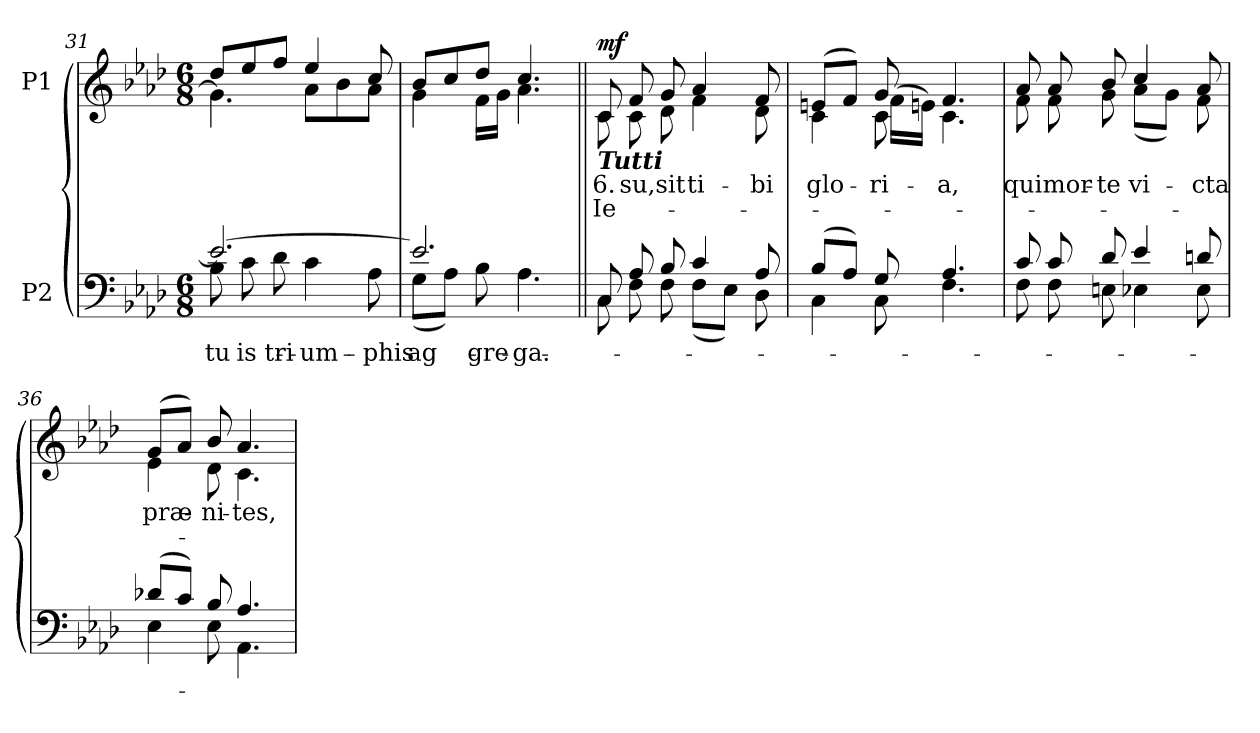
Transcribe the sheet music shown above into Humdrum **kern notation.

**kern	**text	**kern	**text	**text	**dynam
*part2	*part2	*part1	*part1	*part1	*part1
*staff2	*staff2	*staff1	*staff1	*staff1	*staff1
*I"P2	*	*I"P1	*	*	*
*clefF4	*	*clefG2	*	*	*
*k[b-e-a-d-]	*	*k[b-e-a-d-]	*	*	*
*A-:	*	*A-:	*	*	*
*M6/8	*	*M6/8	*	*	*
=31	=31	=31	=31	=31	=31
*^	*	*	*	*	*
!	!	!LO:LY:b:color=#000000	!	!	!	!
*	*	*	*^	*	*	*
2.e-i/_	8B-i\	tu-	8dd-i/L	4.gi\]	.	.	.
!	!	!LO:LY:b:color=#000000	!	!	!	!	!
.	8ci\	-is	8ee-i/	.	.	.	.
!	!	!LO:LY:b:color=#000000	!	!	!	!	!
.	8d-i\	tri-	8ffi/J	.	.	.	.
!	!	!LO:LY:b:color=#000000	!	!	!	!	!
.	4ci\	-um-	4ee-i/	8a-i\L	.	.	.
.	.	.	.	8b-i\	.	.	.
!	!	!LO:LY:b:color=#000000	!	!	!	!	!
.	8A-i\	-phis	8cci/	8a-i\J	.	.	.
=32	=32	=32	=32	=32	=32	=32	=32
!	!	!LO:LY:b:color=#000000	!	!	!	!	!
2.e-i/]	(8Gi\L	ag-	8b-i/L	4gi\	.	.	.
.	8A-i\J)	.	8cci/	.	.	.	.
!	!	!LO:LY:b:color=#000000	!	!	!	!	!
.	8B-i\	-gre-	8dd-i/J	16fi\LL	.	.	.
.	.	.	.	16gi\JJ	.	.	.
!	!	!LO:LY:b:color=#000000	!	!	!	!	!
.	4.A-i\	-ga.	4.cci/	4.a-i\	.	.	.
!!LO:LB:g=z	!!
=33||	=33||	=33||	=33||	=33||	=33||	=33||	=33||
!	!	!	!LO:TX:b:Bi:t=Tutti	!	!	!	!
!	!	!	!	!	!LO:LY:b:color=#000000	!LO:LY:b:color=#000000	!
8Ci/	8Ci\	.	8ci/	8ci\	6.	Ie-	mf
!	!	!	!	!	!LO:LY:b:color=#000000	!	!
8A-i/	8Fi\	.	8fi/	8ci\	-su,	.	.
!	!	!	!	!	!LO:LY:b:color=#000000	!	!
8B-i/	8Fi\	.	8gi/	8d-i\	sit	.	.
!	!	!	!	!	!LO:LY:b:color=#000000	!	!
4ci/	(8Fi\L	.	4a-i/	4fi\	ti-	.	.
.	8E-i\J)	.	.	.	.	.	.
!	!	!	!	!	!LO:LY:b:color=#000000	!	!
8A-i/	8D-i\	.	8fi/	8d-i\	-bi	.	.
*	*	*	*v	*v	*	*	*
=34	=34	=34	=34	=34	=34	=34
*	*	*	*^	*	*	*
!	!	!	!	!	!LO:LY:b:color=#000000	!	!
*	*	*	*	*^	*	*	*
(8B-i/L	4Ci\	.	(8eni/L	4ci\	4ryy	glo-	.	.
8A-i/J)	.	.	8fi/J)	.	.	.	.	.
!	!	!	!	!	!	!LO:LY:b:color=#000000	!	!
8Gi/	8Ci\	.	8gi/	8ci\	(16fi\LL	-ri-	.	.
.	.	.	.	.	16eni\JJ)	.	.	.
!	!	!	!	!	!	!LO:LY:b:color=#000000	!	!
4.A-i/	4.Fi\	.	4.fi/	4.ci\	4.ryy	-a,	.	.
*	*	*	*v	*v	*v	*	*	*
=35	=35	=35	=35	=35	=35	=35
*	*	*	*^	*	*	*
*	*	*	*	*^	*	*	*
!	!	!	!	!	!	!LO:LY:b:color=#000000	!	!
*	*	*	*	*v	*v	*	*	*
8ci/	8Fi\	.	8a-i/	8fi\	qui	.	.
!	!	!	!	!	!LO:LY:b:color=#000000	!	!
8ci/	8Fi\	.	8a-i/	8fi\	mor-	.	.
!	!	!	!	!	!LO:LY:b:color=#000000	!	!
8d-i/	8Eni\	.	8b-i/	8gi\	-te	.	.
!	!	!	!	!	!LO:LY:b:color=#000000	!	!
4e-i/	4E-Xi\	.	4cci/	(8a-i\L	vi-	.	.
.	.	.	.	8gi\J)	.	.	.
!	!	!	!	!	!LO:LY:b:color=#000000	!	!
8dni/	8E-i\	.	8a-i/	8fi\	-cta	.	.
=36	=36	=36	=36	=36	=36	=36	=36
!	!	!	!	!	!LO:LY:b:color=#000000	!	!
(8d-Xi/L	4E-i\	.	(8gi/L	4e-i\	præ-	.	.
8ci/J)	.	.	8a-i/J)	.	.	.	.
!	!	!	!	!	!LO:LY:b:color=#000000	!	!
8B-i/	8E-i\	.	8b-i/	8d-i\	-ni-	.	.
!	!	!	!	!	!LO:LY:b:color=#000000	!	!
4.A-i/	4.AA-i\	.	4.a-i/	4.ci\	-tes,	.	.
*v	*v	*	*	*	*	*	*
*	*	*v	*v	*	*	*
=	=	=	=	=	=
*-	*-	*-	*-	*-	*-
